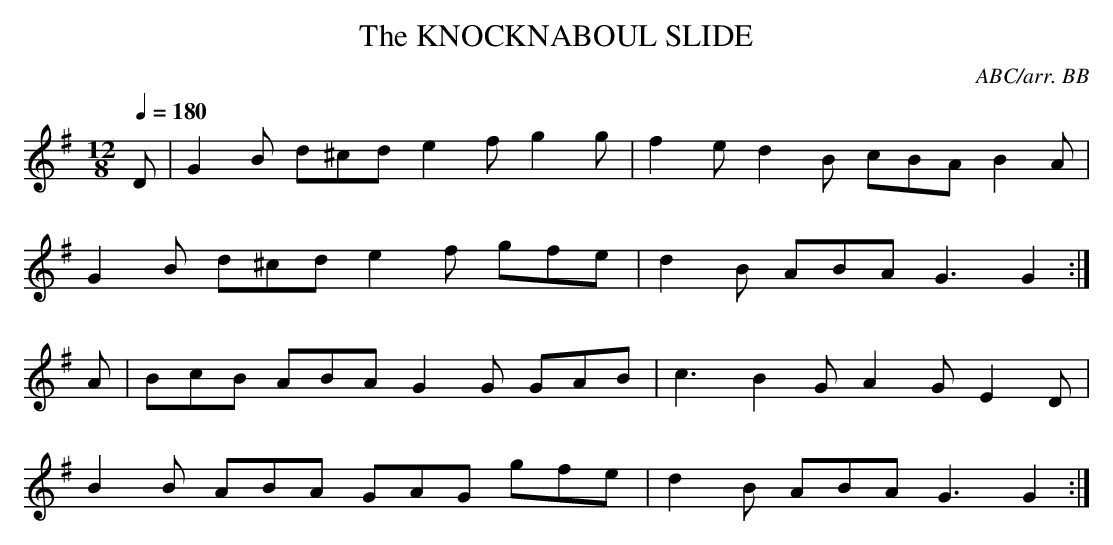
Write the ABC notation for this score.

X:1
T:KNOCKNABOUL SLIDE, The
C:ABC/arr. BB
Q:1/4=180
L:1/8
M:12/8
K:G
D| G2B d^cd e2f g2g | f2e d2B cBA B2A |
G2B d^cd e2f gfe|d2B ABA G3 G2 :|
A|BcB ABA G2G GAB|c3 B2G A2G E2D|
B2B ABA GAG gfe|d2B ABA G3 G2 :|
